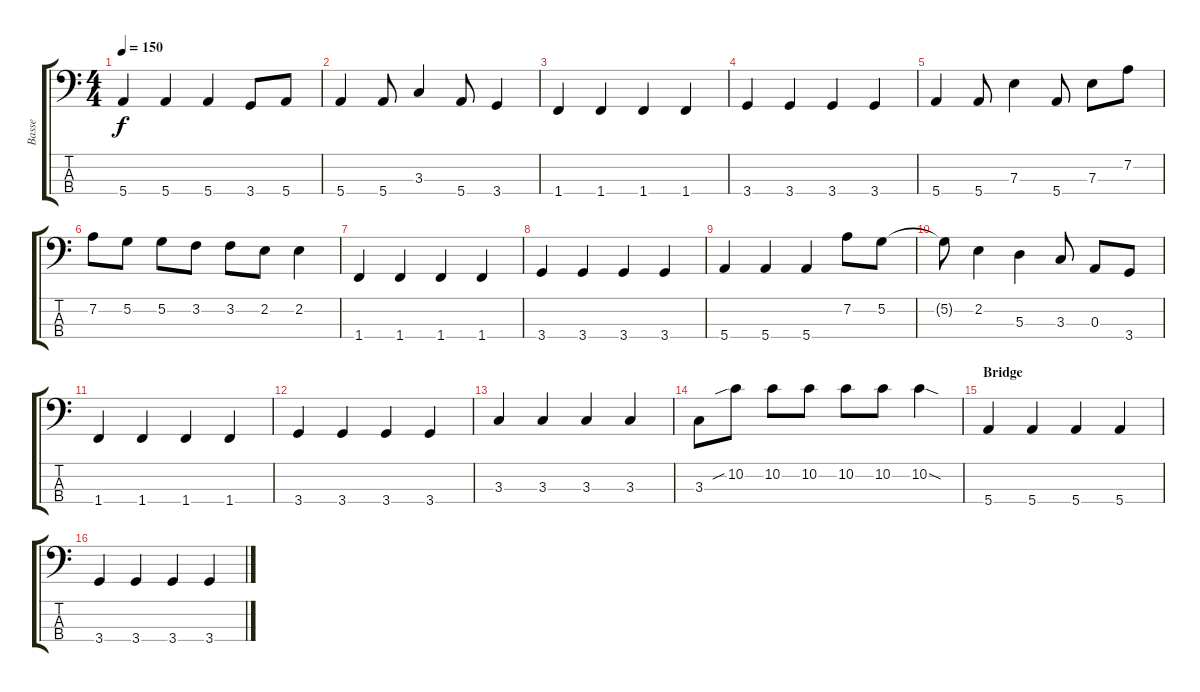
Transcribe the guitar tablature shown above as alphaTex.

\track ("Basse" "Basse") {instrument electricbassfinger}
\staff {score tabs}
\tuning (G2 D2 A1 E1) {hide}
\ts (4 4)
\tempo 150
\clef f4
\ks c
5.4.4{dy f} 5.4.4 5.4.4 3.4.8 5.4.8 |
5.4.4 5.4.8 3.3.4 5.4.8 3.4.4 |
1.4.4 1.4.4 1.4.4 1.4.4 |
3.4.4 3.4.4 3.4.4 3.4.4 |
5.4.4 5.4.8 7.3.4 5.4.8 7.3.8 7.2.8 |
7.2.8 5.2.8 5.2.8 3.2.8 3.2.8 2.2.8 2.2.4 |
1.4.4 1.4.4 1.4.4 1.4.4 |
3.4.4 3.4.4 3.4.4 3.4.4 |
5.4.4 5.4.4 5.4.4 7.2.8 5.2.8 |
5.2{t}.8 2.2.4 5.3.4 3.3.8 0.3.8 3.4.8 |
1.4.4 1.4.4 1.4.4 1.4.4 |
3.4.4 3.4.4 3.4.4 3.4.4 |
3.3.4 3.3.4 3.3.4 3.3.4 |
3.3.8 10.2{sib}.8 10.2.8 10.2.8 10.2.8 10.2.8 10.2{sod}.4 |
\section ("" "Bridge")
5.4.4 5.4.4 5.4.4 5.4.4 |
3.4.4 3.4.4 3.4.4 3.4.4
